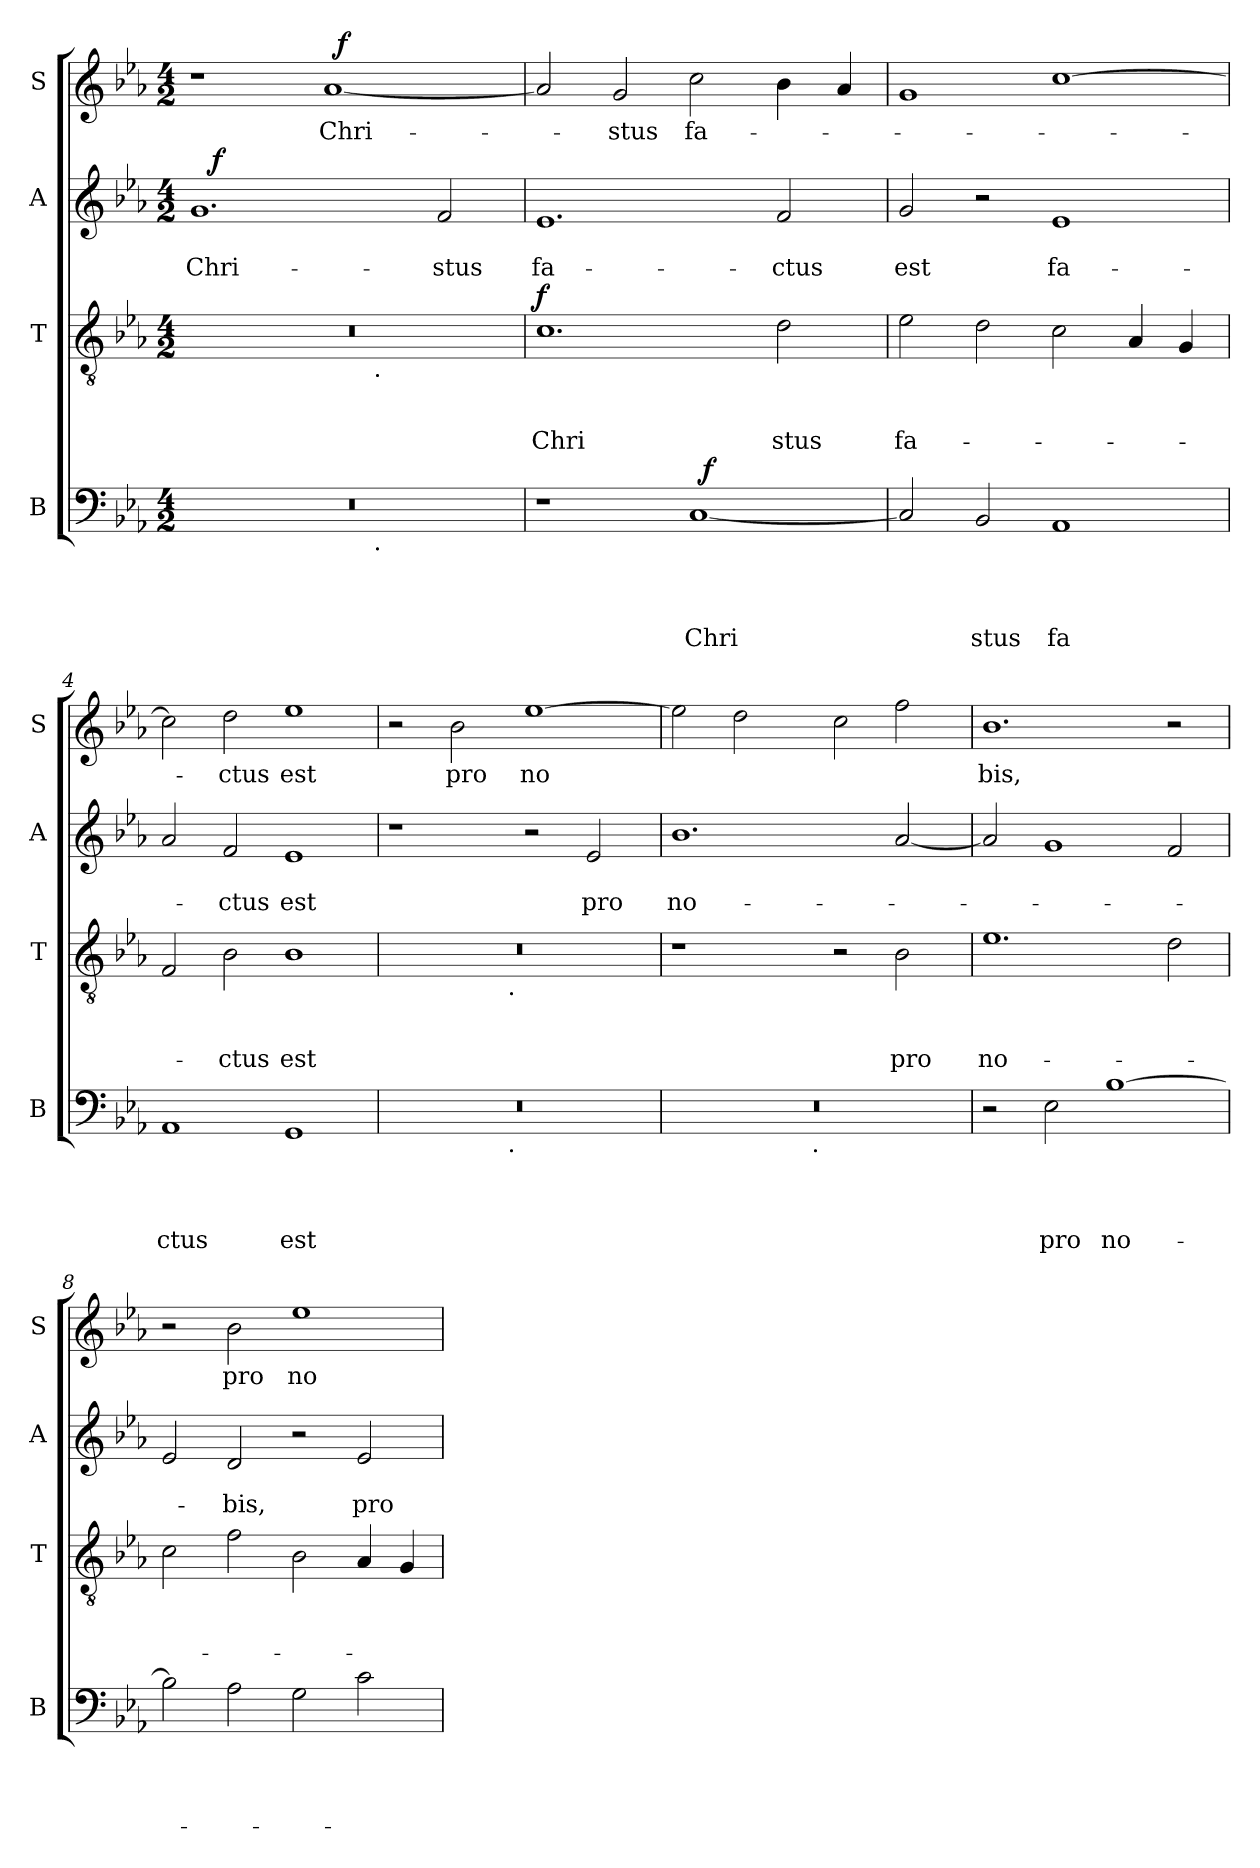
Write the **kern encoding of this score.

**kern	**text	**text	**text	**text	**dynam	**kern	**text	**text	**text	**dynam	**kern	**text	**text	**dynam	**kern	**text	**dynam
*part4	*part4	*part4	*part4	*part4	*part4	*part3	*part3	*part3	*part3	*part3	*part2	*part2	*part2	*part2	*part1	*part1	*part1
*staff4	*staff4	*staff4	*staff4	*staff4	*staff4	*staff3	*staff3	*staff3	*staff3	*staff3	*staff2	*staff2	*staff2	*staff2	*staff1	*staff1	*staff1
*I"B	*	*	*	*	*	*I"T	*	*	*	*	*I"A	*	*	*	*I"S	*	*
*I'B	*	*	*	*	*	*I'T	*	*	*	*	*I'A	*	*	*	*I'S	*	*
*clefF4	*	*	*	*	*	*clefGv2	*	*	*	*	*clefG2	*	*	*	*clefG2	*	*
*k[b-e-a-]	*	*	*	*	*	*k[b-e-a-]	*	*	*	*	*k[b-e-a-]	*	*	*	*k[b-e-a-]	*	*
*E-:	*	*	*	*	*	*E-:	*	*	*	*	*E-:	*	*	*	*E-:	*	*
*M4/2	*	*	*	*	*	*M4/2	*	*	*	*	*M4/2	*	*	*	*M4/2	*	*
=1	=1	=1	=1	=1	=1	=1	=1	=1	=1	=1	=1	=1	=1	=1	=1	=1	=1
!	!	!	!	!	!	!	!	!	!	!	!	!	!LO:LY:b	!	!	!	!
*^	*	*	*	*	*	*^	*	*	*	*	*^	*	*	*	*^	*	*
0r	1ryy	.	.	.	.	.	0r	1ryy	.	.	.	.	1.g	16ryy	.	Chri-	.	1r	1ryy	.	.
!	!	!	!	!	!	!	!	!	!	!	!	!	!	!	!	!	!LO:DY:a	!	!	!	!
.	.	.	.	.	.	.	.	.	.	.	.	.	.	1ryy	.	.	f	.	.	.	.
!	!	!	!	!	!	!	!	!	!	!	!	!	!	!	!	!	!	!	!	!LO:LY:b	!
.	8ryy	.	.	.	.	.	.	8ryy	.	.	.	.	.	.	.	.	.	[<1a-	32ryy	Chri-	.
!	!	!	!	!	!	!	!	!	!	!	!	!	!	!	!	!	!	!	!	!	!LO:DY:a
.	.	.	.	.	.	.	.	.	.	.	.	.	.	.	.	.	.	.	2ryy	.	f
.	.	.	.	.	.	.	.	.	.	.	.	.	.	2...ryy	.	.	.	.	.	.	.
!	!	!	!	!	!	!	!	!LO:TX:b:t=.	!	!	!	!	!	!	!	!	!	!	!	!	!
!	!LO:TX:b:t=.	!	!	!	!	!	!	!	!	!	!	!	!	!	!	!	!	!	!	!	!
.	2..ryy	.	.	.	.	.	.	2..ryy	.	.	.	.	.	.	.	.	.	.	.	.	.
!	!	!	!	!	!	!	!	!	!	!	!	!	!	!	!	!LO:LY:b	!	!	!	!	!
.	.	.	.	.	.	.	.	.	.	.	.	.	2f/	.	.	-stus	.	.	.	.	.
.	.	.	.	.	.	.	.	.	.	.	.	.	.	.	.	.	.	.	4...ryy	.	.
=2	=2	=2	=2	=2	=2	=2	=2	=2	=2	=2	=2	=2	=2	=2	=2	=2	=2	=2	=2	=2	=2
!	!	!	!	!	!	!	!	!	!	!	!LO:LY:b	!LO:DY:a	!	!	!	!LO:LY:b	!	!	!	!	!
*	*	*	*	*	*	*	*v	*v	*	*	*	*	*	*	*	*	*	*v	*v	*	*
*	*	*	*	*	*	*	*	*	*	*	*	*v	*v	*	*	*	*	*	*
1r	1ryy	.	.	.	.	.	1.c	.	.	Chri	f	1.e-	.	fa-	.	2a-/]	.	.
!	!	!	!	!	!	!	!	!	!	!	!	!	!	!	!	!	!LO:LY:b	!
.	.	.	.	.	.	.	.	.	.	.	.	.	.	.	.	2g/	-stus	.
!	!	!	!	!	!LO:LY:b	!	!	!	!	!	!	!	!	!	!	!	!LO:LY:b	!
[<1C	32ryy	.	.	.	Chri	.	.	.	.	.	.	.	.	.	.	2cc\	fa-	.
!	!	!	!	!	!	!LO:DY:a	!	!	!	!	!	!	!	!	!	!	!	!
.	2ryy	.	.	.	.	f	.	.	.	.	.	.	.	.	.	.	.	.
!	!	!	!	!	!	!	!	!	!	!LO:LY:b	!	!	!	!LO:LY:b	!	!	!	!
.	.	.	.	.	.	.	2d\	.	.	stus	.	2f/	.	-ctus	.	4b-\	.	.
.	4...ryy	.	.	.	.	.	.	.	.	.	.	.	.	.	.	.	.	.
.	.	.	.	.	.	.	.	.	.	.	.	.	.	.	.	4a-/	.	.
=3	=3	=3	=3	=3	=3	=3	=3	=3	=3	=3	=3	=3	=3	=3	=3	=3	=3	=3
!	!	!	!	!	!	!	!	!	!	!LO:LY:b	!	!	!	!LO:LY:b	!	!	!	!
*v	*v	*	*	*	*	*	*	*	*	*	*	*	*	*	*	*	*	*
2C/]	.	.	.	.	.	2e-\	.	.	fa-	.	2g/	.	est	.	1g	.	.
!	!	!	!	!LO:LY:b	!	!	!	!	!	!	!	!	!	!	!	!	!
2BB-/	.	.	.	stus	.	2d\	.	.	.	.	2r	.	.	.	.	.	.
!	!	!	!	!LO:LY:b	!	!	!	!	!	!	!	!	!LO:LY:b	!	!	!	!
1AA-	.	.	.	fa	.	2c\	.	.	.	.	1e-	.	fa-	.	[>1cc	.	.
.	.	.	.	.	.	4A-/	.	.	.	.	.	.	.	.	.	.	.
.	.	.	.	.	.	4G/	.	.	.	.	.	.	.	.	.	.	.
=4	=4	=4	=4	=4	=4	=4	=4	=4	=4	=4	=4	=4	=4	=4	=4	=4	=4
!	!	!	!	!LO:LY:b	!	!	!	!	!	!	!	!	!	!	!	!	!
1AA-	.	.	.	ctus	.	2F/	.	.	.	.	2a-/	.	.	.	2cc\]	.	.
!	!	!	!	!	!	!	!	!	!LO:LY:b	!	!	!	!LO:LY:b	!	!	!LO:LY:b	!
.	.	.	.	.	.	2B-\	.	.	-ctus	.	2f/	.	-ctus	.	2dd\	-ctus	.
!	!	!	!	!LO:LY:b	!	!	!	!	!LO:LY:b	!	!	!	!LO:LY:b	!	!	!LO:LY:b	!
1GG	.	.	.	est	.	1B-	.	.	est	.	1e-	.	est	.	1ee-	est	.
=5	=5	=5	=5	=5	=5	=5	=5	=5	=5	=5	=5	=5	=5	=5	=5	=5	=5
*^	*	*	*	*	*	*^	*	*	*	*	*	*	*	*	*	*	*
0r	2...ryy	.	.	.	.	.	0r	2...ryy	.	.	.	.	1r	.	.	.	2r	.	.
!	!	!	!	!	!	!	!	!	!	!	!	!	!	!	!	!	!	!LO:LY:b	!
.	.	.	.	.	.	.	.	.	.	.	.	.	.	.	.	.	2b-\	pro	.
!	!	!	!	!	!	!	!	!LO:TX:b:t=.	!	!	!	!	!	!	!	!	!	!	!
!	!LO:TX:b:t=.	!	!	!	!	!	!	!	!	!	!	!	!	!	!	!	!	!	!
.	1ryy	.	.	.	.	.	.	1ryy	.	.	.	.	.	.	.	.	.	.	.
!	!	!	!	!	!	!	!	!	!	!	!	!	!	!	!	!	!	!LO:LY:b	!
.	.	.	.	.	.	.	.	.	.	.	.	.	2r	.	.	.	[<1ee-	no	.
!	!	!	!	!	!	!	!	!	!	!	!	!	!	!	!LO:LY:b	!	!	!	!
.	.	.	.	.	.	.	.	.	.	.	.	.	2e-/	.	pro	.	.	.	.
.	16ryy	.	.	.	.	.	.	16ryy	.	.	.	.	.	.	.	.	.	.	.
!!LO:LB:g=z
=6	=6	=6	=6	=6	=6	=6	=6	=6	=6	=6	=6	=6	=6	=6	=6	=6	=6	=6	=6
!	!	!	!	!	!	!	!	!	!	!	!	!	!	!	!LO:LY:b	!	!	!	!
*	*	*	*	*	*	*	*v	*v	*	*	*	*	*	*	*	*	*	*	*
0r	2ryy	.	.	.	.	.	1r	.	.	.	.	1.b-	.	no-	.	2ee-\]	.	.
.	4ryy	.	.	.	.	.	.	.	.	.	.	.	.	.	.	2dd\	.	.
.	8ryy	.	.	.	.	.	.	.	.	.	.	.	.	.	.	.	.	.
.	32ryy	.	.	.	.	.	.	.	.	.	.	.	.	.	.	.	.	.
!	!LO:TX:b:t=.	!	!	!	!	!	!	!	!	!	!	!	!	!	!	!	!	!
.	1ryy	.	.	.	.	.	.	.	.	.	.	.	.	.	.	.	.	.
.	.	.	.	.	.	.	2r	.	.	.	.	.	.	.	.	2cc\	.	.
!	!	!	!	!	!	!	!	!	!	!LO:LY:b	!	!	!	!	!	!	!	!
.	.	.	.	.	.	.	2B-\	.	.	pro	.	[<2a-/	.	.	.	2ff\	.	.
.	16.ryy	.	.	.	.	.	.	.	.	.	.	.	.	.	.	.	.	.
=7	=7	=7	=7	=7	=7	=7	=7	=7	=7	=7	=7	=7	=7	=7	=7	=7	=7	=7
!	!	!	!	!	!	!	!	!	!	!LO:LY:b	!	!	!	!	!	!	!LO:LY:b	!
*v	*v	*	*	*	*	*	*	*	*	*	*	*	*	*	*	*	*	*
2r	.	.	.	.	.	1.e-	.	.	no-	.	2a-/]	.	.	.	1.b-	bis,	.
!	!	!	!	!LO:LY:b	!	!	!	!	!	!	!	!	!	!	!	!	!
2E-\	.	.	.	pro	.	.	.	.	.	.	1g	.	.	.	.	.	.
!	!	!	!	!LO:LY:b	!	!	!	!	!	!	!	!	!	!	!	!	!
[>1B-	.	.	.	no-	.	.	.	.	.	.	.	.	.	.	.	.	.
.	.	.	.	.	.	2d\	.	.	.	.	2f/	.	.	.	2r	.	.
=8	=8	=8	=8	=8	=8	=8	=8	=8	=8	=8	=8	=8	=8	=8	=8	=8	=8
2B-\]	.	.	.	.	.	2c\	.	.	.	.	2e-/	.	.	.	2r	.	.
!	!	!	!	!	!	!	!	!	!	!	!	!	!LO:LY:b	!	!	!LO:LY:b	!
2A-\	.	.	.	.	.	2f\	.	.	.	.	2d/	.	-bis,	.	2b-\	pro	.
!	!	!	!	!	!	!	!	!	!	!	!	!	!	!	!	!LO:LY:b	!
2G\	.	.	.	.	.	2B-\	.	.	.	.	2r	.	.	.	1ee-	no-	.
!	!	!	!	!	!	!	!	!	!	!	!	!	!LO:LY:b	!	!	!	!
2c\	.	.	.	.	.	4A-/	.	.	.	.	2e-/	.	pro	.	.	.	.
.	.	.	.	.	.	4G/	.	.	.	.	.	.	.	.	.	.	.
=	=	=	=	=	=	=	=	=	=	=	=	=	=	=	=	=	=
*-	*-	*-	*-	*-	*-	*-	*-	*-	*-	*-	*-	*-	*-	*-	*-	*-	*-
